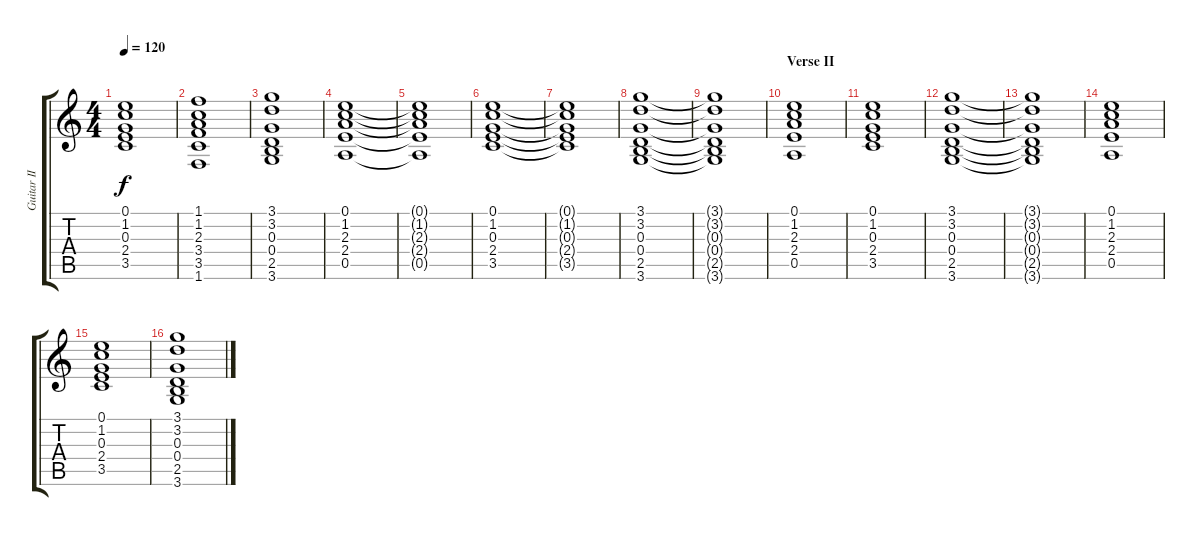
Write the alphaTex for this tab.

\track ("Guitar II" "Guitar II") {instrument acousticguitarnylon}
\staff {score tabs}
\tuning (E4 B3 G3 D3 A2 E2) {hide}
\ts (4 4)
\tempo 120
\clef g2
\ks c
(0.1{t} 1.2{t} 0.3{t} 2.4{t} 3.5{t}).1{dy f} |
(1.1 1.2 2.3 3.4 3.5 1.6).1 |
(3.1 3.2 0.3 0.4 2.5 3.6).1 |
(0.1 1.2 2.3 2.4 0.5).1 |
(0.1{t} 1.2{t} 2.3{t} 2.4{t} 0.5{t}).1 |
(0.1 1.2 0.3 2.4 3.5).1 |
(0.1{t} 1.2{t} 0.3{t} 2.4{t} 3.5{t}).1 |
(3.1 3.2 0.3 0.4 2.5 3.6).1 |
(3.1{t} 3.2{t} 0.3{t} 0.4{t} 2.5{t} 3.6{t}).1 |
\section ("" "Verse II")
(0.1 1.2 2.3 2.4 0.5).1 |
(0.1 1.2 0.3 2.4 3.5).1 |
(3.1 3.2 0.3 0.4 2.5 3.6).1 |
(3.1{t} 3.2{t} 0.3{t} 0.4{t} 2.5{t} 3.6{t}).1 |
(0.1 1.2 2.3 2.4 0.5).1 |
(0.1 1.2 0.3 2.4 3.5).1 |
(3.1 3.2 0.3 0.4 2.5 3.6).1
